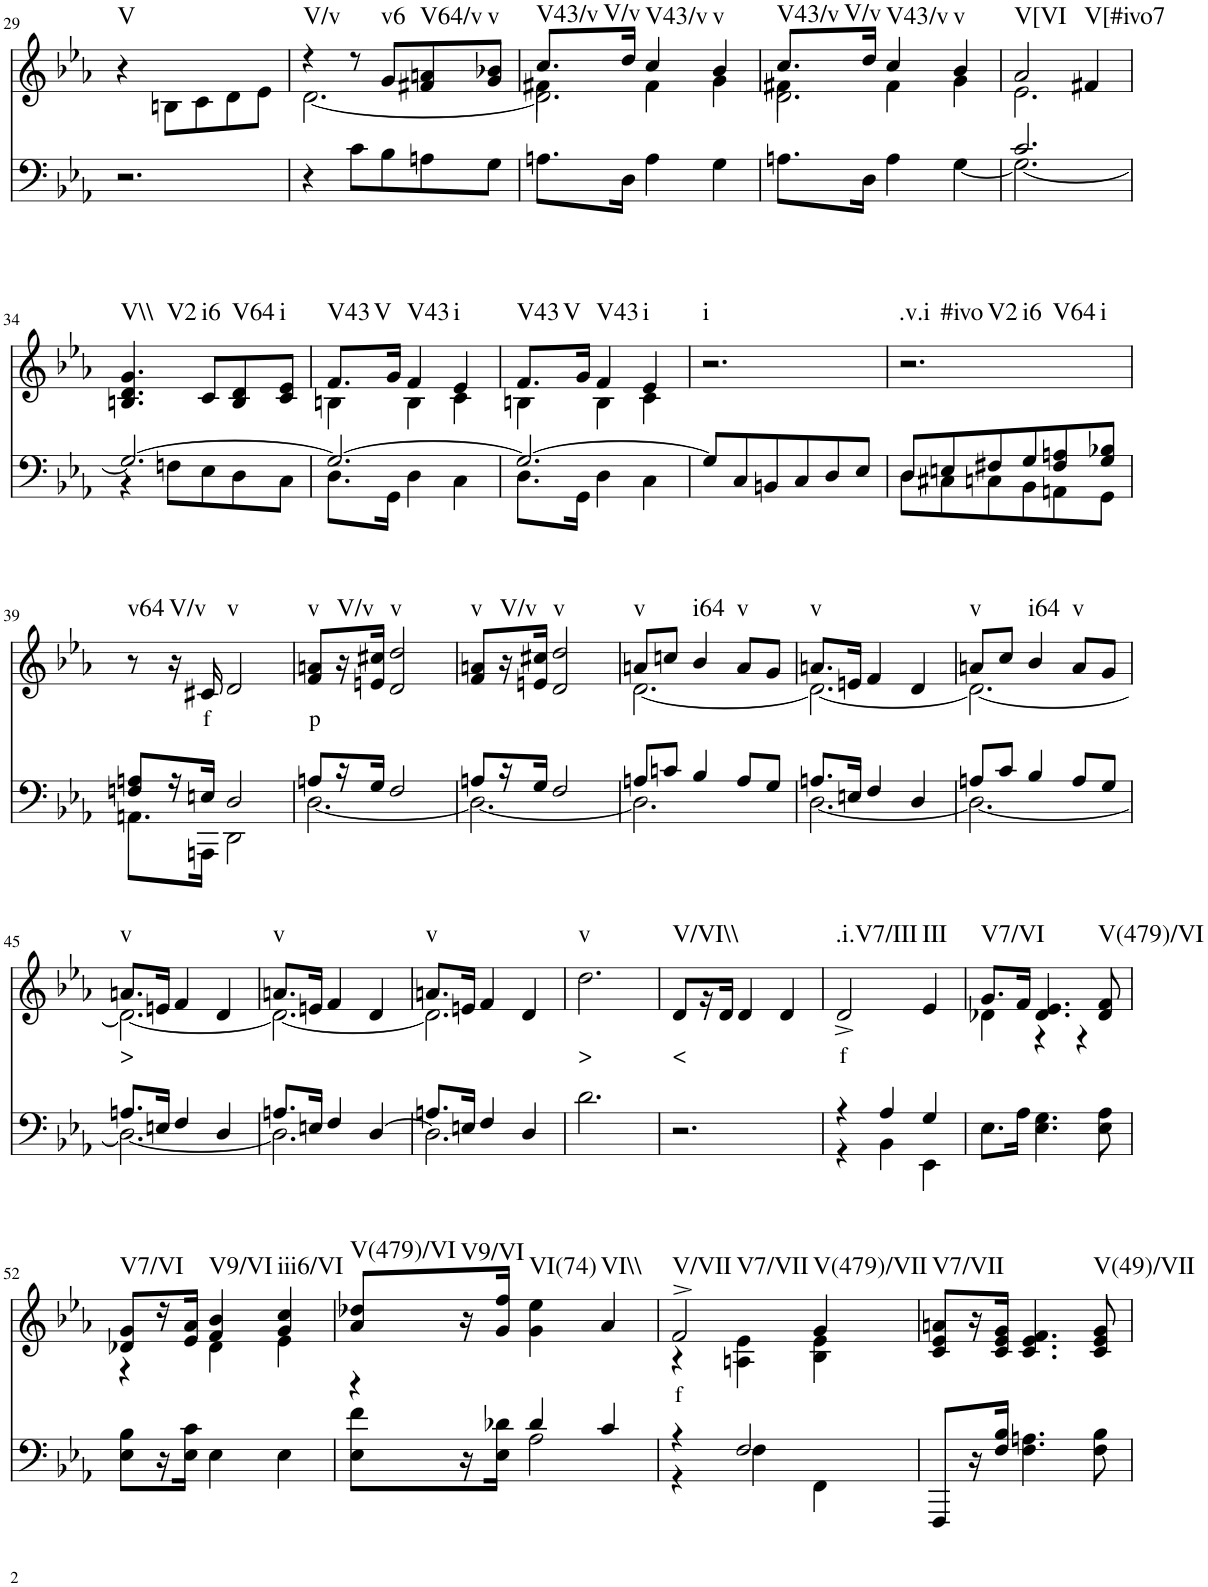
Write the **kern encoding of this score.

**kern	**kern	**text	**harte
*part2	*part1	*part1	*part1
*staff2	*staff1	*staff1	*
*I"Piano	*I"Piano	*	*
*I'Pno	*I'Pno	*	*
!!LO:PB:g=z
*clefF4	*clefG2	*	*
*k[b-e-a-]	*k[b-e-a-]	*	*
*c:	*c:	*	*
*M3/4	*M3/4	*	*
=29	=29	=29	=29
!	!	!	!LO:H:kt=V
2.r	4r	.	N
.	8Bn\L	.	.
.	8c\	.	.
.	8d\	.	.
.	8e-\J	.	.
=30	=30	=30	=30
*	*^	*	*
!	!	!	!	!LO:H:kt=V/v
4r	4r	[2.d\	.	N
8c\L	8r	.	.	.
!	!	!	!	!LO:H:kt=v6
8B-\	8g/L	.	.	N
!	!	!	!	!LO:H:kt=V64/v
8An\	8f#X/ 8an/	.	.	N
!	!	!	!	!LO:H:kt=v
8G\J	8g/ 8b-X/J	.	.	N
=31	=31	=31	=31	=31
*	*	*^	*	*
!	!	!	!	!	!LO:H:n=1:kt=V43/v
!	!	!	!	!	!LO:H:n=2:kt=V/v
8.An\L	8.cc/L	4f#X\	2.d\]	.	N N
16D\Jk	16dd/Jk	.	.	.	.
!	!	!	!	!	!LO:H:kt=V43/v
4A\	4cc/	4f#\	.	.	N
!	!	!	!	!	!LO:H:kt=v
4G\	4b-/	4g\	.	.	N
=32	=32	=32	=32	=32	=32
!	!	!	!	!	!LO:H:n=1:kt=V43/v
!	!	!	!	!	!LO:H:n=2:kt=V/v
8.An\L	8.cc/L	4f#X\	2.d\	.	N N
16D\Jk	16dd/Jk	.	.	.	.
!	!	!	!	!	!LO:H:kt=V43/v
4A\	4cc/	4f#\	.	.	N
!	!	!	!	!	!LO:H:kt=v
[4G\	4b-/	4g\	.	.	N
*	*	*v	*v	*	*
=33	=33	=33	=33	=33
*^	*	*	*	*
!	!	!	!	!	!LO:H:kt=V[VI
2.c/	2.G\_	2a-/	2.e-\	.	N
!	!	!	!	!	!LO:H:kt=V[#ivo7
.	.	4f#X/	.	.	N
*	*	*v	*v	*	*
!!LO:LB:g=z
=34	=34	=34	=34	=34
!	!	!	!	!LO:H:n=1:kt=V\\
!	!	!	!	!LO:H:n=2:kt=V2
2.G/_	4r	4.Bn/ 4.d/ 4.g/	.	N N
.	8Fn\L	.	.	.
!	!	!	!	!LO:H:kt=i6
.	8E-\	8c/L	.	N
!	!	!	!	!LO:H:kt=V64
.	8D\	8B/ 8d/	.	N
!	!	!	!	!LO:H:kt=i
.	8C\J	8c/ 8e-/J	.	N
=35	=35	=35	=35	=35
*	*	*^	*	*
!	!	!	!	!	!LO:H:n=1:kt=V43
!	!	!	!	!	!LO:H:n=2:kt=V
2.G/_	8.D\L	8.f/L	4Bn\	.	N N
.	16GG\Jk	16g/Jk	.	.	.
!	!	!	!	!	!LO:H:kt=V43
.	4D\	4f/	4B\	.	N
!	!	!	!	!	!LO:H:kt=i
.	4C\	4e-/	4c\	.	N
=36	=36	=36	=36	=36	=36
!	!	!	!	!	!LO:H:n=1:kt=V43
!	!	!	!	!	!LO:H:n=2:kt=V
2.G/_	8.D\L	8.f/L	4Bn\	.	N N
.	16GG\Jk	16g/Jk	.	.	.
!	!	!	!	!	!LO:H:kt=V43
.	4D\	4f/	4B\	.	N
!	!	!	!	!	!LO:H:kt=i
.	4C\	4e-/	4c\	.	N
=37	=37	=37	=37	=37	=37
!	!	!	!	!	!LO:H:kt=i
*v	*v	*	*	*	*
*	*v	*v	*	*
8G/L]	2.r	.	N
8C/	.	.	.
8BBn/	.	.	.
8C/	.	.	.
8D/	.	.	.
8E-/J	.	.	.
=38	=38	=38	=38
*^	*	*	*
!	!	!	!	!LO:H:n=1:kt=.v.i
!	!	!	!	!LO:H:n=2:kt=#ivo
!	!	!	!	!LO:H:n=3:kt=V2
!	!	!	!	!LO:H:n=4:kt=i6
!	!	!	!	!LO:H:n=5:kt=V64
!	!	!	!	!LO:H:n=6:kt=i
8D/L	8D\L	2.r	.	N N N N N N
8En/	8C#X\	.	.	.
8F#X/	8Cn\	.	.	.
8G/	8BB-\	.	.	.
8F#/ 8An/	8AAn\	.	.	.
8G/ 8B-X/J	8GG\J	.	.	.
!!LO:LB:g=z
=39	=39	=39	=39	=39
!	!	!	!	!LO:H:kt=v64
8Fn/ 8An/L	8.AAn\L	8r	.	N
!	!	!	!	!LO:H:kt=V/v
16r	.	16r	.	N
!	!	!	!LO:LY:b	!
16En/JJ	16AAAn\Jk	16c#X/	f	.
!	!	!	!	!LO:H:kt=v
2D/	2DD\	2d/	.	N
=40	=40	=40	=40	=40
!	!	!	!LO:LY:b	!LO:H:kt=v
8An/L	[2.D\	8f/ 8an/L	p	N
!	!	!	!	!LO:H:kt=V/v
16r	.	16r	.	N
16G/JJ	.	16en/ 16cc#X/JJ	.	.
!	!	!	!	!LO:H:kt=v
2F/	.	2d/ 2dd/	.	N
=41	=41	=41	=41	=41
!	!	!	!	!LO:H:kt=v
8An/L	2.D\_	8f/ 8an/L	.	N
!	!	!	!	!LO:H:kt=V/v
16r	.	16r	.	N
16G/JJ	.	16en/ 16cc#X/JJ	.	.
!	!	!	!	!LO:H:kt=v
2F/	.	2d/ 2dd/	.	N
=42	=42	=42	=42	=42
*	*	*^	*	*
!	!	!	!	!	!LO:H:kt=v
8An/L	2.D\]	8an/L	[2.d\	.	N
8cn/J	.	8ccn/J	.	.	.
!	!	!	!	!	!LO:H:kt=i64
4B-/	.	4b-/	.	.	N
!	!	!	!	!	!LO:H:kt=v
8A/L	.	8a/L	.	.	N
8G/J	.	8g/J	.	.	.
=43	=43	=43	=43	=43	=43
!	!	!	!	!	!LO:H:kt=v
8.An/L	[2.D\	8.an/L	2.d\_	.	N
16En/Jk	.	16en/Jk	.	.	.
4F/	.	4f/	.	.	.
4D/	.	4d/	.	.	.
=44	=44	=44	=44	=44	=44
!	!	!	!	!	!LO:H:kt=v
8An/L	2.D\_	8an/L	2.d\_	.	N
8c/J	.	8cc/J	.	.	.
!	!	!	!	!	!LO:H:kt=i64
4B-/	.	4b-/	.	.	N
!	!	!	!	!	!LO:H:kt=v
8A/L	.	8a/L	.	.	N
8G/J	.	8g/J	.	.	.
!!LO:LB:g=z	!!
=45	=45	=45	=45	=45	=45
!	!	!	!	!LO:LY:b	!LO:H:kt=v
8.An/L	2.D\_	8.an/L	2.d\_	>	N
16En/Jk	.	16en/Jk	.	.	.
4F/	.	4f/	.	.	.
4D/	.	4d/	.	.	.
=46	=46	=46	=46	=46	=46
!	!	!	!	!	!LO:H:kt=v
8.An/L	2.D\]	8.an/L	2.d\_	.	N
16En/Jk	.	16en/Jk	.	.	.
4F/	.	4f/	.	.	.
[4D/	.	4d/	.	.	.
=47	=47	=47	=47	=47	=47
!	!	!	!	!	!LO:H:kt=v
8.An/L	2.D\]	8.an/L	2.d\]	.	N
16En/Jk	.	16en/Jk	.	.	.
4F/	.	4f/	.	.	.
4D/	.	4d/	.	.	.
*v	*v	*	*	*	*
*	*v	*v	*	*
=48	=48	=48	=48
!	!	!LO:LY:b	!LO:H:kt=v
2.d\	2.dd\	>	N
=49	=49	=49	=49
!	!	!LO:LY:b	!LO:H:kt=V/VI\\
2.r	8d/L	<	N
.	16r	.	.
.	16d/JJ	.	.
.	4d/	.	.
.	4d/	.	.
=50	=50	=50	=50
*^	*	*	*
!	!	!	!LO:LY:b	!LO:H:kt=.i.V7/III
4r	4r	2d^/	f	N
4A-/	4BB-\	.	.	.
!	!	!	!	!LO:H:kt=III
4G/	4EE-\	4e-/	.	N
=51	=51	=51	=51	=51
*	*	*^	*	*
!	!	!	!	!	!LO:H:kt=V7/VI
*v	*v	*	*	*	*
8.E-\L	8.g/L	4d-X\	.	N
16A-\Jk	16f/Jk	.	.	.
4.E-\ 4.G\	4.d-/ 4.e-/	4r	.	.
.	.	4r	.	.
!	!	!	!	!LO:H:kt=V(479)/VI
8E-\ 8A-\	8d-/ 8f/	.	.	N
!!LO:LB:g=z	!!
=52	=52	=52	=52	=52
!	!	!	!	!LO:H:kt=V7/VI
8E-\ 8B-\L	8d-X/ 8g/L	4r	.	N
16r	16r	.	.	.
16E-\ 16c\JJ	16e-/ 16a-/JJ	.	.	.
!	!	!	!	!LO:H:kt=V9/VI
4E-\	4f/ 4b-/	4d-\	.	N
!	!	!	!	!LO:H:kt=iii6/VI
4E-\	4g/ 4cc/	4e-\	.	N
=53	=53	=53	=53	=53
*^	*	*	*	*
!	!	!	!	!	!LO:H:kt=V(479)/VI
*	*	*v	*v	*	*
4r	8E-\ 8f\L	8a-/ 8dd-X/L	.	N
!	!	!	!	!LO:H:kt=V9/VI
.	16r	16r	.	N
.	16E-\ 16d-X\JJ	16g/ 16ff/JJ	.	.
!	!	!	!	!LO:H:kt=VI(74)
4d-/	2A-\	4g\ 4ee-\	.	N
!	!	!	!	!LO:H:kt=VI\\
4c/	.	4a-/	.	N
=54	=54	=54	=54	=54
*	*	*^	*	*
!	!	!	!	!LO:LY:b	!LO:H:n=1:kt=V/VII
!	!	!	!	!	!LO:H:n=2:kt=V7/VII
4r	4r	2f^/	4r	f	N N
2F/	4F\	.	4An\ 4e-\	.	.
!	!	!	!	!	!LO:H:kt=V(479)/VII
.	4FF\	4g/	4B-\ 4e-\	.	N
=55	=55	=55	=55	=55	=55
!	!	!	!	!	!LO:H:kt=V7/VII
*v	*v	*	*	*	*
*	*v	*v	*	*
8FFF/L	8c/ 8e-/ 8an/L	.	N
16r	16r	.	.
16F/ 16B-/JJ	16c/ 16e-/ 16g/JJ	.	.
4.F\ 4.An\	4.c/ 4.e-/ 4.f/	.	.
!	!	!	!LO:H:kt=V(49)/VII
8F\ 8B-\	8c/ 8e-/ 8g/	.	N
=	=	=	=
*-	*-	*-	*-
